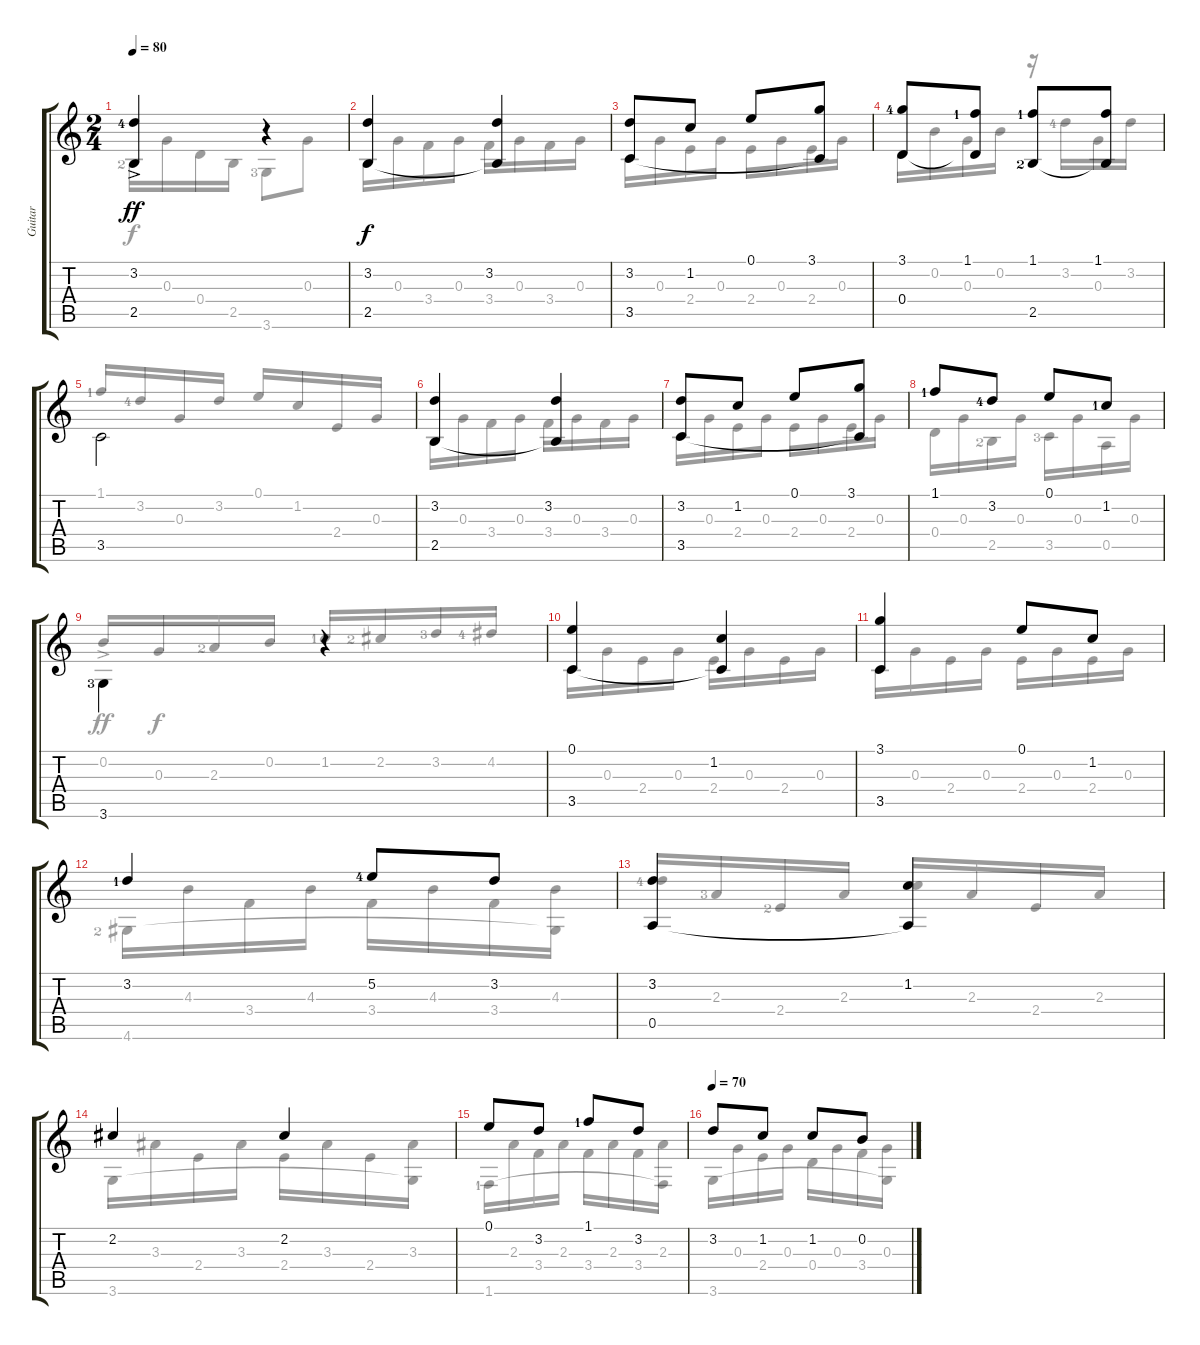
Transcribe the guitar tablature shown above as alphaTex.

\track ("Guitar" "Guitar") {instrument acousticguitarnylon}
\staff {score tabs}
\tuning (E4 B3 G3 D3 A2 E2) {hide}
\voice
\ts (2 4)
\tempo 80
\clef g2
\ks c
(3.2{ac lf 5} 2.5).4{dy ff} r.4 |
(3.2 2.5).4{dy f} (3.2 2.5{t}).4 |
(3.2 3.5).8 1.2.8 0.1.8 (3.1 3.5{t}).8 |
(3.1{lf 5} 0.4).8 (1.1{lf 2} 0.4{t}).8 (1.1{lf 2} 2.5{lf 3}).8 (1.1 2.5{t}).8 |
3.5.2{beam Down} |
(3.2 2.5).4 (3.2 2.5{t}).4 |
(3.2 3.5).8 1.2.8 0.1.8 (3.1 3.5{t}).8 |
1.1{lf 2}.8 3.2{lf 5}.8 0.1.8 1.2{lf 2}.8 |
3.6{lf 4}.4{beam Down} r.4 |
(0.1 3.5).4 (1.2 3.5{t}).4 |
(3.1 3.5).4 0.1.8 1.2.8 |
3.2{lf 2}.4 5.2{lf 5}.8 3.2.8 |
(3.2 0.5).4 (1.2 0.5{t}).4 |
2.2.4 2.2.4 |
0.1.8 3.2.8 1.1{lf 2}.8 3.2.8 |
\tempo 70
3.2.8 1.2.8 1.2.8 0.2.8
\voice
\clef g2
\ottava regular
\simile none
\ks c
2.5{lf 3}.16{dy f} 0.3.16 0.4.16 2.5.16 3.6{lf 4}.8 0.3.8 |
2.5.16{beam Down} 0.3.16{beam Down} 3.4.16{beam Down} 0.3.16{beam Down} 3.4.16{beam Down} 0.3.16{beam Down} 3.4.16{beam Down} 0.3.16{beam Down} |
3.5.16 0.3.16 2.4.16 0.3.16 2.4.16 0.3.16 2.4.16 0.3.16 |
0.4.16 0.2.16 0.3.16 0.2.16 r.16 3.2{lf 5}.16 0.3.16 3.2.16 |
1.1{lf 2}.16{beam Up} 3.2{lf 5}.16{beam Up} 0.3.16{beam Up} 3.2.16{beam Up} 0.1.16{beam Up} 1.2.16{beam Up} 2.4.16{beam Up} 0.3.16{beam Up} |
2.5.16 0.3.16 3.4.16 0.3.16 3.4.16 0.3.16 3.4.16 0.3.16 |
3.5.16 0.3.16 2.4.16 0.3.16 2.4.16 0.3.16 2.4.16 0.3.16 |
0.4.16 0.3.16 2.5{lf 3}.16 0.3.16 3.5{lf 4}.16 0.3.16 0.5.16 0.3.16 |
0.2{ac}.16{dy ff beam Up} 0.3.16{dy f beam Up} 2.3{lf 3}.16{beam Up} 0.2.16{beam Up} 1.2{lf 2}.16{beam Up} 2.2{lf 3}.16{beam Up} 3.2{lf 4}.16{beam Up} 4.2{lf 5}.16{beam Up} |
3.5.16 0.3.16 2.4.16 0.3.16 2.4.16 0.3.16 2.4.16 0.3.16 |
3.5.16 0.3.16 2.4.16 0.3.16 2.4.16 0.3.16 2.4.16 0.3.16 |
4.6{lf 3}.16 4.3.16 3.4.16 4.3.16 3.4.16 4.3.16 3.4.16 (4.3 4.6{t}).16 |
3.2{lf 5}.16{beam Up} 2.3{lf 4}.16{beam Up} 2.4{lf 3}.16{beam Up} 2.3.16{beam Up} 1.2.16{beam Up} 2.3.16{beam Up} 2.4.16{beam Up} 2.3.16{beam Up} |
3.6.16 3.3.16 2.4.16 3.3.16 2.4.16 3.3.16 2.4.16 (3.3 3.6{t}).16 |
1.6{lf 2}.16 2.3.16 3.4.16 2.3.16 3.4.16 2.3.16 3.4.16 (2.3 1.6{t}).16 |
3.6.16 0.3.16 2.4.16 0.3.16 0.4.16 0.3.16 3.4.16 (0.3 3.6{t}).16
